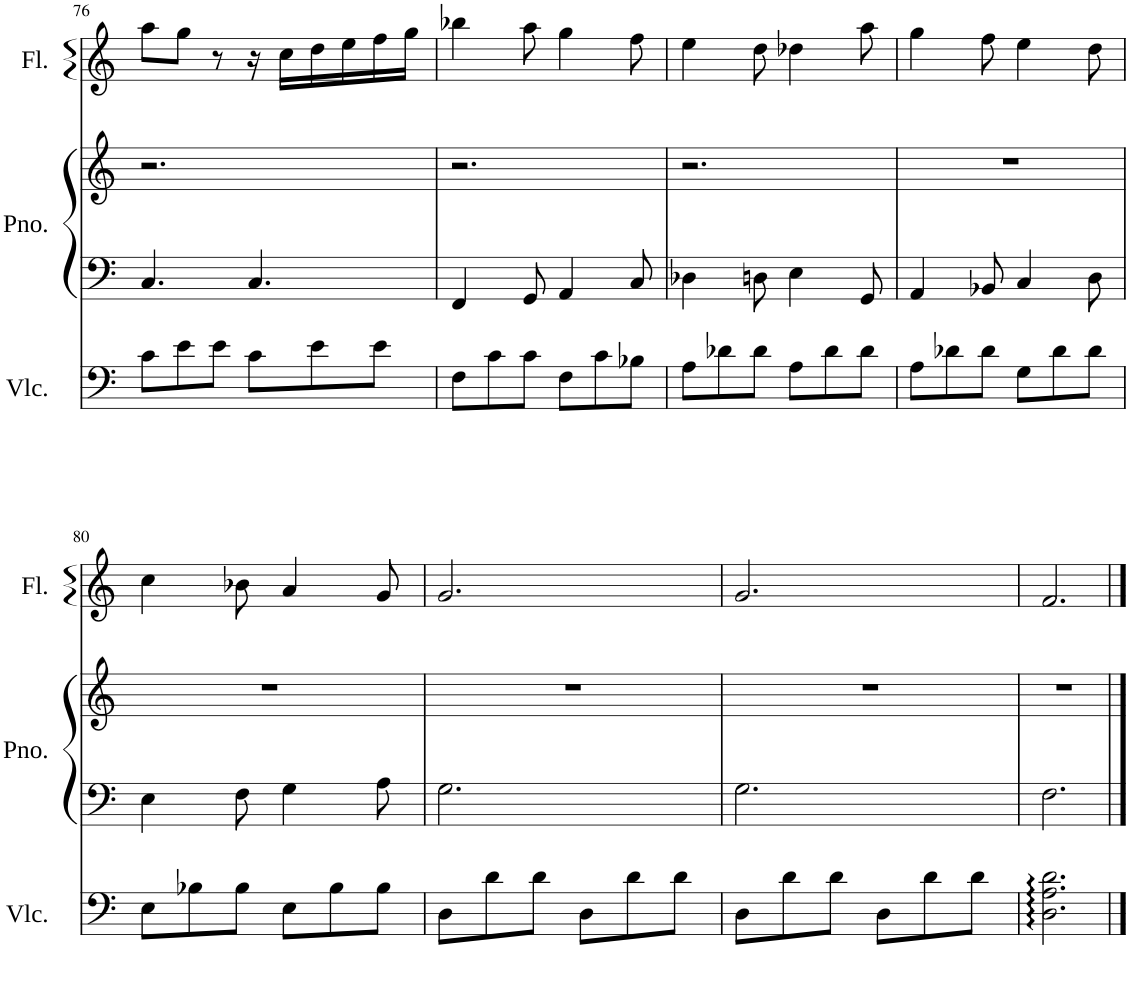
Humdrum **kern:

**kern	**kern	**kern	**kern
*part3	*part2	*part2	*part1
*staff4	*staff3	*staff2	*staff1
*I"Violoncello	*I"Piano	*	*I"Flute
*I'Vlc.	*I'Pno.	*	*I'Fl.
!!LO:PB:g=z
*clefF4	*clefF4	*clefG2	*clefG2
*k[]	*k[]	*k[]	*k[]
*M6/8	*M6/8	*M6/8	*M6/8
=76	=76	=76	=76
8c\L	4.C/	2.r	8aa\L
8e\	.	.	8gg\J
8e\J	.	.	8r
8c\L	4.C/	.	16r
.	.	.	16cc\LL
8e\	.	.	16dd\
.	.	.	16ee\
8e\J	.	.	16ff\
.	.	.	16gg\JJ
=77	=77	=77	=77
8F\L	4FF/	2.r	4bb-X\
8c\	.	.	.
8c\J	8GG/	.	8aa\
8F\L	4AA/	.	4gg\
8c\	.	.	.
8B-X\J	8C/	.	8ff\
=78	=78	=78	=78
8A\L	4D-X\	2.r	4ee\
8d-X\	.	.	.
8d-\J	8Dn\	.	8dd\
8A\L	4E\	.	4dd-X\
8d-\	.	.	.
8d-\J	8GG/	.	8aa\
=79	=79	=79	=79
8A\L	4AA/	2.r	4gg\
8d-X\	.	.	.
8d-\J	8BB-X/	.	8ff\
8G\L	4C/	.	4ee\
8d-\	.	.	.
8d-\J	8D\	.	8dd\
!!LO:LB:g=z
=80	=80	=80	=80
8E\L	4E\	2.r	4cc\
8B-X\	.	.	.
8B-\J	8F\	.	8b-X\
8E\L	4G\	.	4a/
8B-\	.	.	.
8B-\J	8A\	.	8g/
=81	=81	=81	=81
8D\L	2.G\	2.r	2.g/
8d\	.	.	.
8d\J	.	.	.
8D\L	.	.	.
8d\	.	.	.
8d\J	.	.	.
=82	=82	=82	=82
8D\L	2.G\	2.r	2.g/
8d\	.	.	.
8d\J	.	.	.
8D\L	.	.	.
8d\	.	.	.
8d\J	.	.	.
=83	=83	=83	=83
2.D\: 2.A\: 2.d\:	2.F\	2.r	2.f/
==	==	==	==
*-	*-	*-	*-
